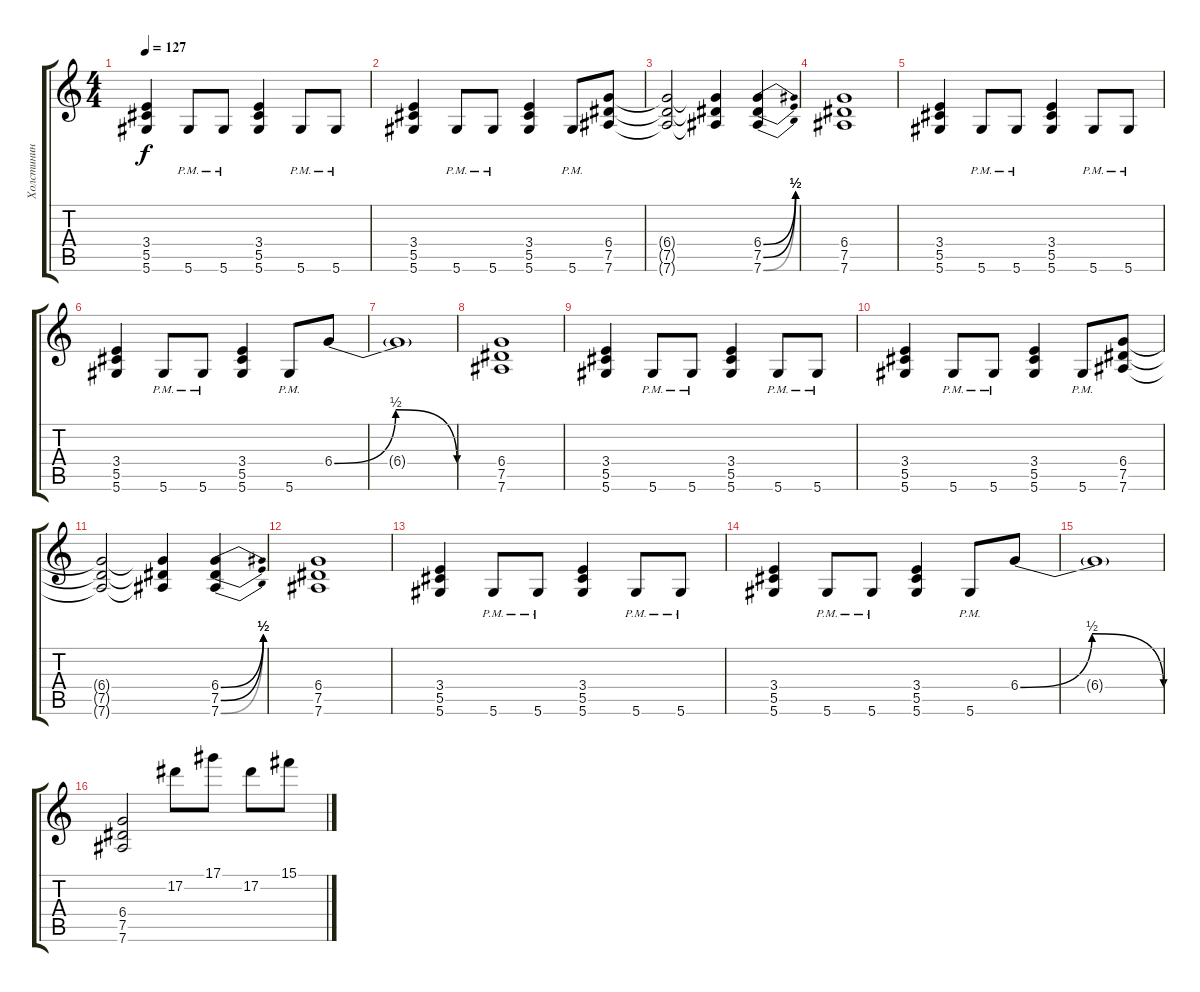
\track ("Холстинин" "Холстинин") {instrument distortionguitar}
\staff {score tabs}
\tuning (Eb4 Bb3 Gb3 Db3 Ab2 Eb2) {hide}
\ts (4 4)
\tempo 127
\clef g2
\ks c
(3.4 5.5 5.6).4{dy f} 5.6{pm}.8 5.6{pm}.8 (3.4 5.5 5.6).4 5.6{pm}.8 5.6{pm}.8 |
(3.4 5.5 5.6).4 5.6{pm}.8 5.6{pm}.8 (3.4 5.5 5.6).4 5.6{pm}.8 (6.4 7.5 7.6).8 |
(6.4{t} 7.5{t} 7.6{t}).2 (6.4{t} 7.5{t} 7.6{t}).4 (6.4{be (bend 0 0 60 2)} 7.5{be (bend 0 0 60 2)} 7.6{be (bend 0 0 60 2)}).4 |
(6.4 7.5 7.6).1 |
(3.4 5.5 5.6).4 5.6{pm}.8 5.6{pm}.8 (3.4 5.5 5.6).4 5.6{pm}.8 5.6{pm}.8 |
(3.4 5.5 5.6).4 5.6{pm}.8 5.6{pm}.8 (3.4 5.5 5.6).4 5.6{pm}.8 6.4{be (bendrelease 0 0 15 2 45 2 60 0)}.8 |
6.4{t}.1 |
(6.4 7.5 7.6).1 |
(3.4 5.5 5.6).4 5.6{pm}.8 5.6{pm}.8 (3.4 5.5 5.6).4 5.6{pm}.8 5.6{pm}.8 |
(3.4 5.5 5.6).4 5.6{pm}.8 5.6{pm}.8 (3.4 5.5 5.6).4 5.6{pm}.8 (6.4 7.5 7.6).8 |
(6.4{t} 7.5{t} 7.6{t}).2 (6.4{t} 7.5{t} 7.6{t}).4 (6.4{be (bend 0 0 60 2)} 7.5{be (bend 0 0 60 2)} 7.6{be (bend 0 0 60 2)}).4 |
(6.4 7.5 7.6).1 |
(3.4 5.5 5.6).4 5.6{pm}.8 5.6{pm}.8 (3.4 5.5 5.6).4 5.6{pm}.8 5.6{pm}.8 |
(3.4 5.5 5.6).4 5.6{pm}.8 5.6{pm}.8 (3.4 5.5 5.6).4 5.6{pm}.8 6.4{be (bendrelease 0 0 15 2 45 2 60 0)}.8 |
6.4{t}.1 |
(6.4 7.5 7.6).2 17.2.8 17.1.8 17.2.8 15.1.8
